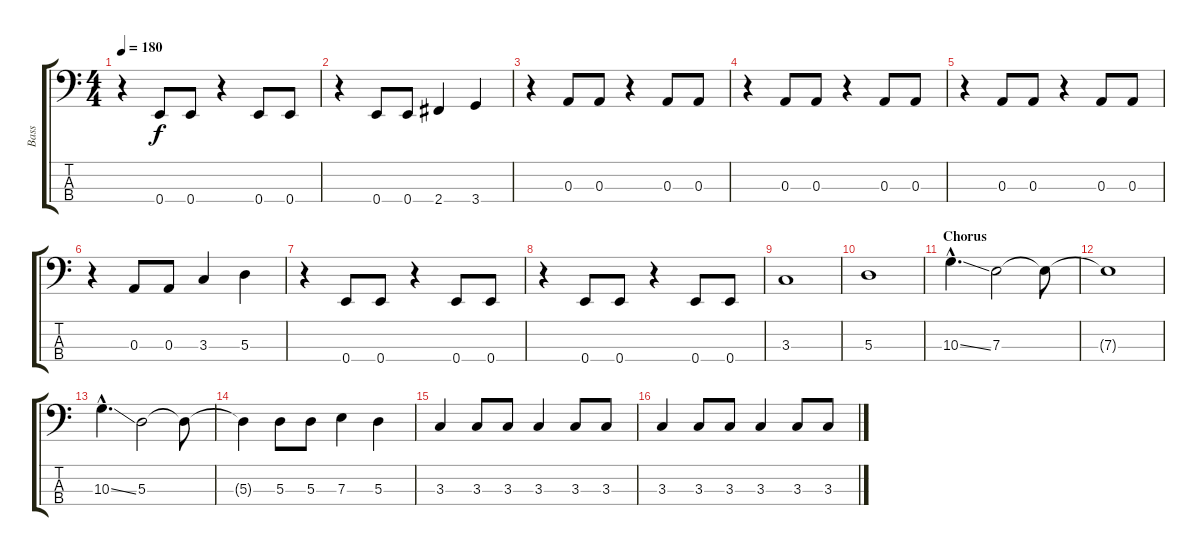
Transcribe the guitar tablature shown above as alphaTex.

\track ("Bass" "Bass") {instrument electricbasspick}
\staff {score tabs}
\tuning (G2 D2 A1 E1) {hide}
\ts (4 4)
\tempo 180
\clef f4
\ks c
r.4{dy f} 0.4.8 0.4.8 r.4 0.4.8 0.4.8 |
r.4 0.4.8 0.4.8 2.4.4 3.4.4 |
r.4 0.3.8 0.3.8 r.4 0.3.8 0.3.8 |
r.4 0.3.8 0.3.8 r.4 0.3.8 0.3.8 |
r.4 0.3.8 0.3.8 r.4 0.3.8 0.3.8 |
r.4 0.3.8 0.3.8 3.3.4 5.3.4 |
r.4 0.4.8 0.4.8 r.4 0.4.8 0.4.8 |
r.4 0.4.8 0.4.8 r.4 0.4.8 0.4.8 |
3.3.1 |
5.3.1 |
\section ("" "Chorus")
10.3{ss hac}.4{d} 7.3.2 7.3{t}.8 |
7.3{t}.1 |
10.3{ss hac}.4{d} 5.3.2 5.3{t}.8 |
5.3{t}.4 5.3.8 5.3.8 7.3.4 5.3.4 |
3.3.4 3.3.8 3.3.8 3.3.4 3.3.8 3.3.8 |
3.3.4 3.3.8 3.3.8 3.3.4 3.3.8 3.3.8
